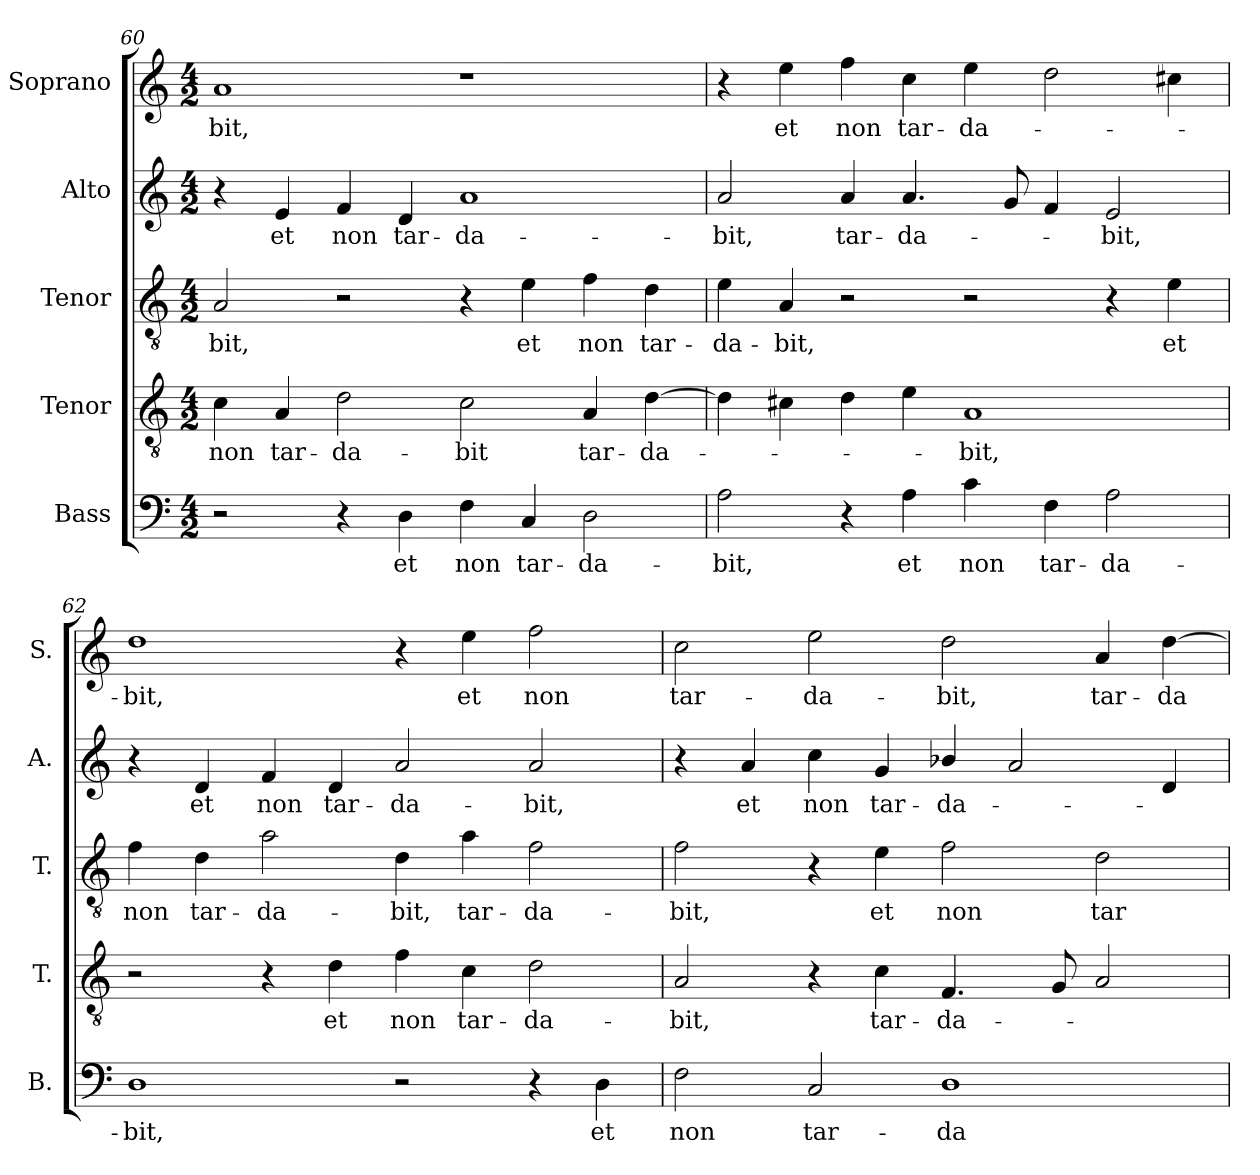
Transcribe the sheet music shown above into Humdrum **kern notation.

**kern	**text	**kern	**text	**kern	**text	**kern	**text	**kern	**text
*part5	*part5	*part4	*part4	*part3	*part3	*part2	*part2	*part1	*part1
*staff5	*staff5	*staff4	*staff4	*staff3	*staff3	*staff2	*staff2	*staff1	*staff1
*I"Bass	*	*I"Tenor	*	*I"Tenor	*	*I"Alto	*	*I"Soprano	*
*I'B.	*	*I'T.	*	*I'T.	*	*I'A.	*	*I'S.	*
*clefF4	*	*clefGv2	*	*clefGv2	*	*clefG2	*	*clefG2	*
*	*	*ITrd7c12	*	*ITrd7c12	*	*	*	*	*
*k[]	*	*k[]	*	*k[]	*	*k[]	*	*k[]	*
*C:	*	*C:	*	*C:	*	*C:	*	*C:	*
*M4/2	*	*M4/2	*	*M4/2	*	*M4/2	*	*M4/2	*
=60	=60	=60	=60	=60	=60	=60	=60	=60	=60
!	!	!	!LO:LY:b:color=#000000	!	!	!	!	!	!
!	!	!	!	!	!LO:LY:b:color=#000000	!	!	!	!
!	!	!	!	!	!	!	!	!	!LO:LY:b:color=#000000
2r	.	4Ci\	non	2AAi/	-bit,	4r	.	1ai	-bit,
!	!	!	!LO:LY:b:color=#000000	!	!	!	!	!	!
!	!	!	!	!	!	!	!LO:LY:b:color=#000000	!	!
.	.	4AAi/	tar-	.	.	4ei/	et	.	.
!	!	!	!LO:LY:b:color=#000000	!	!	!	!	!	!
!	!	!	!	!	!	!	!LO:LY:b:color=#000000	!	!
4r	.	2Di\	-da-	2r	.	4fi/	non	.	.
!	!LO:LY:b:color=#000000	!	!	!	!	!	!	!	!
!	!	!	!	!	!	!	!LO:LY:b:color=#000000	!	!
4Di\	et	.	.	.	.	4di/	tar-	.	.
!	!LO:LY:b:color=#000000	!	!	!	!	!	!	!	!
!	!	!	!LO:LY:b:color=#000000	!	!	!	!	!	!
!	!	!	!	!	!	!	!LO:LY:b:color=#000000	!	!
4Fi\	non	2Ci\	-bit	4r	.	1ai	-da-	1r	.
!	!LO:LY:b:color=#000000	!	!	!	!	!	!	!	!
!	!	!	!	!	!LO:LY:b:color=#000000	!	!	!	!
4Ci/	tar-	.	.	4Ei\	et	.	.	.	.
!	!LO:LY:b:color=#000000	!	!	!	!	!	!	!	!
!	!	!	!LO:LY:b:color=#000000	!	!	!	!	!	!
!	!	!	!	!	!LO:LY:b:color=#000000	!	!	!	!
2Di\	-da-	4AAi/	tar-	4Fi\	non	.	.	.	.
!	!	!	!LO:LY:b:color=#000000	!	!	!	!	!	!
!	!	!	!	!	!LO:LY:b:color=#000000	!	!	!	!
.	.	[4Di\	-da-	4Di\	tar-	.	.	.	.
!!LO:LB:g=z
=61	=61	=61	=61	=61	=61	=61	=61	=61	=61
!	!LO:LY:b:color=#000000	!	!	!	!	!	!	!	!
!	!	!	!	!	!LO:LY:b:color=#000000	!	!	!	!
!	!	!	!	!	!	!	!LO:LY:b:color=#000000	!	!
2Ai\	-bit,	4Di\]	.	4Ei\	-da-	2ai/	-bit,	4r	.
!	!	!	!	!	!LO:LY:b:color=#000000	!	!	!	!
!	!	!	!	!	!	!	!	!	!LO:LY:b:color=#000000
.	.	4C#Xi\	.	4AAi/	-bit,	.	.	4eei\	et
!	!	!	!	!	!	!	!LO:LY:b:color=#000000	!	!
!	!	!	!	!	!	!	!	!	!LO:LY:b:color=#000000
4r	.	4Di\	.	2r	.	4ai/	tar-	4ffi\	non
!	!LO:LY:b:color=#000000	!	!	!	!	!	!	!	!
!	!	!	!	!	!	!	!LO:LY:b:color=#000000	!	!
!	!	!	!	!	!	!	!	!	!LO:LY:b:color=#000000
4Ai\	et	4Ei\	.	.	.	4.ai/	-da-	4cci\	tar-
!	!LO:LY:b:color=#000000	!	!	!	!	!	!	!	!
!	!	!	!LO:LY:b:color=#000000	!	!	!	!	!	!
!	!	!	!	!	!	!	!	!	!LO:LY:b:color=#000000
4ci\	non	1AAi	-bit,	2r	.	.	.	4eei\	-da-
.	.	.	.	.	.	8gi/	.	.	.
!	!LO:LY:b:color=#000000	!	!	!	!	!	!	!	!
4Fi\	tar-	.	.	.	.	4fi/	.	2ddi\	.
!	!LO:LY:b:color=#000000	!	!	!	!	!	!	!	!
!	!	!	!	!	!	!	!LO:LY:b:color=#000000	!	!
2Ai\	-da-	.	.	4r	.	2ei/	-bit,	.	.
!	!	!	!	!	!LO:LY:b:color=#000000	!	!	!	!
.	.	.	.	4Ei\	et	.	.	4cc#Xi\	.
=62	=62	=62	=62	=62	=62	=62	=62	=62	=62
!	!LO:LY:b:color=#000000	!	!	!	!	!	!	!	!
!	!	!	!	!	!LO:LY:b:color=#000000	!	!	!	!
!	!	!	!	!	!	!	!	!	!LO:LY:b:color=#000000
1Di	-bit,	2r	.	4Fi\	non	4r	.	1ddi	-bit,
!	!	!	!	!	!LO:LY:b:color=#000000	!	!	!	!
!	!	!	!	!	!	!	!LO:LY:b:color=#000000	!	!
.	.	.	.	4Di\	tar-	4di/	et	.	.
!	!	!	!	!	!LO:LY:b:color=#000000	!	!	!	!
!	!	!	!	!	!	!	!LO:LY:b:color=#000000	!	!
.	.	4r	.	2Ai\	-da-	4fi/	non	.	.
!	!	!	!LO:LY:b:color=#000000	!	!	!	!	!	!
!	!	!	!	!	!	!	!LO:LY:b:color=#000000	!	!
.	.	4Di\	et	.	.	4di/	tar-	.	.
!	!	!	!LO:LY:b:color=#000000	!	!	!	!	!	!
!	!	!	!	!	!LO:LY:b:color=#000000	!	!	!	!
!	!	!	!	!	!	!	!LO:LY:b:color=#000000	!	!
2r	.	4Fi\	non	4Di\	-bit,	2ai/	-da-	4r	.
!	!	!	!LO:LY:b:color=#000000	!	!	!	!	!	!
!	!	!	!	!	!LO:LY:b:color=#000000	!	!	!	!
!	!	!	!	!	!	!	!	!	!LO:LY:b:color=#000000
.	.	4Ci\	tar-	4Ai\	tar-	.	.	4eei\	et
!	!	!	!LO:LY:b:color=#000000	!	!	!	!	!	!
!	!	!	!	!	!LO:LY:b:color=#000000	!	!	!	!
!	!	!	!	!	!	!	!LO:LY:b:color=#000000	!	!
!	!	!	!	!	!	!	!	!	!LO:LY:b:color=#000000
4r	.	2Di\	-da-	2Fi\	-da-	2ai/	-bit,	2ffi\	non
!	!LO:LY:b:color=#000000	!	!	!	!	!	!	!	!
4Di\	et	.	.	.	.	.	.	.	.
=63	=63	=63	=63	=63	=63	=63	=63	=63	=63
!	!LO:LY:b:color=#000000	!	!	!	!	!	!	!	!
!	!	!	!LO:LY:b:color=#000000	!	!	!	!	!	!
!	!	!	!	!	!LO:LY:b:color=#000000	!	!	!	!
!	!	!	!	!	!	!	!	!	!LO:LY:b:color=#000000
2Fi\	non	2AAi/	-bit,	2Fi\	-bit,	4r	.	2cci\	tar-
!	!	!	!	!	!	!	!LO:LY:b:color=#000000	!	!
.	.	.	.	.	.	4ai/	et	.	.
!	!LO:LY:b:color=#000000	!	!	!	!	!	!	!	!
!	!	!	!	!	!	!	!LO:LY:b:color=#000000	!	!
!	!	!	!	!	!	!	!	!	!LO:LY:b:color=#000000
2Ci/	tar-	4r	.	4r	.	4cci\	non	2eei\	-da-
!	!	!	!LO:LY:b:color=#000000	!	!	!	!	!	!
!	!	!	!	!	!LO:LY:b:color=#000000	!	!	!	!
!	!	!	!	!	!	!	!LO:LY:b:color=#000000	!	!
.	.	4Ci\	tar-	4Ei\	et	4gi/	tar-	.	.
!	!LO:LY:b:color=#000000	!	!	!	!	!	!	!	!
!	!	!	!LO:LY:b:color=#000000	!	!	!	!	!	!
!	!	!	!	!	!LO:LY:b:color=#000000	!	!	!	!
!	!	!	!	!	!	!	!LO:LY:b:color=#000000	!	!
!	!	!	!	!	!	!	!	!	!LO:LY:b:color=#000000
1Di	-da-	4.FFi/	-da-	2Fi\	non	4b-Xi/	-da-	2ddi\	-bit,
.	.	.	.	.	.	2ai/	.	.	.
.	.	8GGi/	.	.	.	.	.	.	.
!	!	!	!	!	!LO:LY:b:color=#000000	!	!	!	!
!	!	!	!	!	!	!	!	!	!LO:LY:b:color=#000000
.	.	2AAi/	.	2Di\	tar-	.	.	4ai/	tar-
!	!	!	!	!	!	!	!	!	!LO:LY:b:color=#000000
.	.	.	.	.	.	4di/	.	[4ddi\	-da-
=	=	=	=	=	=	=	=	=	=
*-	*-	*-	*-	*-	*-	*-	*-	*-	*-
